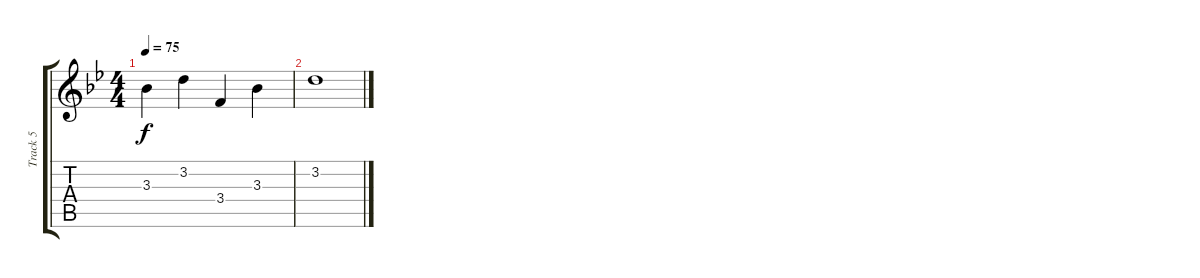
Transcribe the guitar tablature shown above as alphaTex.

\track ("Track 5" "Track 5") {instrument overdrivenguitar}
\staff {score tabs}
\tuning (E4 B3 G3 D3 A2 E2) {hide}
\ts (4 4)
\tempo 75
\clef g2
\ks bb
3.3.4{dy f} 3.2.4 3.4.4 3.3.4 |
3.2.1
